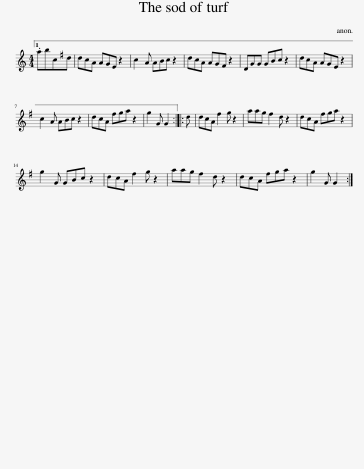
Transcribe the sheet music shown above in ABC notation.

X:1
L:1/8
M:4/4
I:linebreak $
K:C
V:1 treble
V:1
 .abcd | dcA AGE z2 | c2 A ABc z2 | dcA AG^F z2 | DGG GBc z2 | %5
 dcA AGE z2 |$ c2 A ABc z2 | dcA ^fga z2 | g2 G G2 :: d | %10
 dcA ^f2 g z2 | aag ^f2 d z2 | dcA ^fga z2 |$ g2 G GBc z2 | dcA ^f2 g z2 | %15
 aag ^f2 d z2 | dcA ^fga z2 | g2 G G2 :| %18
